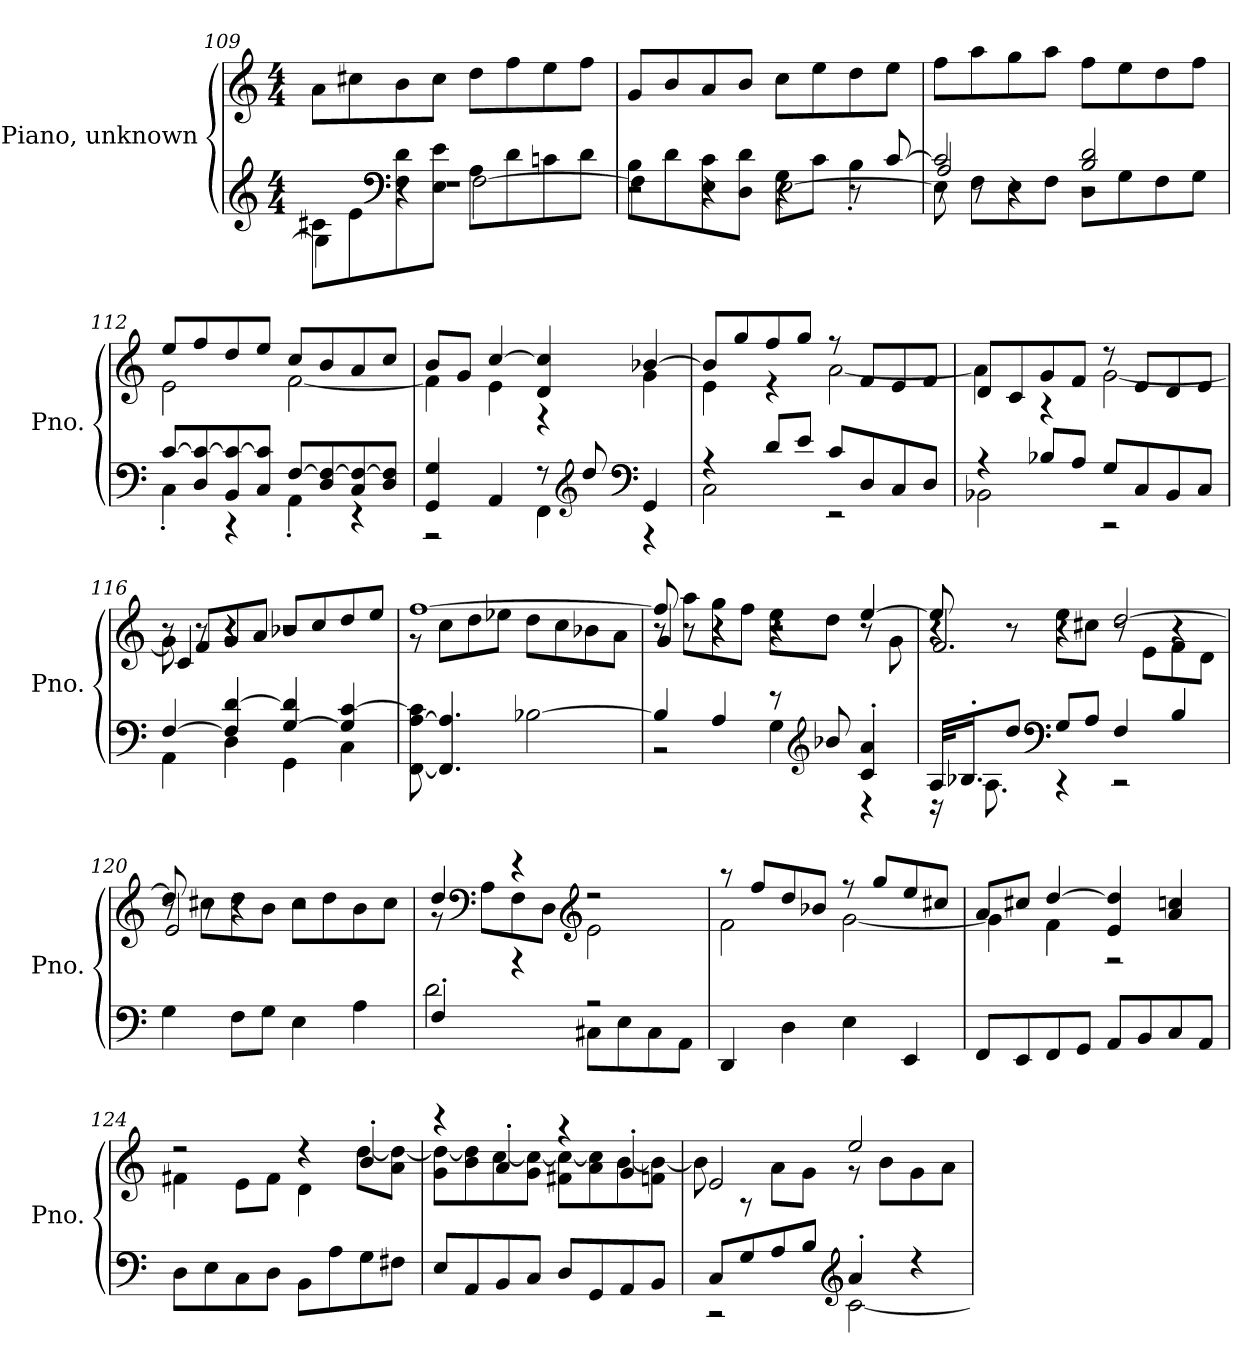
**kern	**kern
*part1	*part1
*staff2	*staff1
*I"Piano, unknown	*
*I'Pno.	*
*clefG2	*clefG2
*k[]	*k[]
*M4/4	*M4/4
=109	=109
*^	*
*	*^	*
1r	8c#X\L	4G\]	8a\L
.	8e\	.	8cc#X\
*clefF4	*	*	*
.	8F\ 8d\	4r	8b\
.	8E\ 8e\J	.	8cc#\J
.	8A\L	[2F\	8dd\L
.	8d\	.	8ff\
.	8cn\	.	8ee\
.	8d\J	.	8ff\J
=110	=110	=110	=110
2r	8B\L	4F\]	8g/L
.	8d\	.	8b/
.	8E\ 8c\	4r	8a/
.	8D\ 8d\J	.	8b/J
4r	8G\L	[2E\	8cc\L
.	8c\J	.	8ee\
8r	4B'\	.	8dd\
[8c/	.	.	8ee\J
=111	=111	=111	=111
*	*	*^	*
2c/]	8r	2A/	8E\]	8ff\L
.	8F\L	.	8r	8aa\
.	8E\	.	4r	8gg\
.	8F\J	.	.	8aa\J
2B/ 2d/	8D\L	2r	2r	8ff\L
.	8G\	.	.	8ee\
.	8F\	.	.	8dd\
.	8G\J	.	.	8ff\J
*	*v	*v	*v	*
!!LO:PB:g=z
=112	=112	=112
*	*	*^
[8c/L	4C'\	8ee/L	2e\
8D/ 8c/_	.	8ff/	.
8BB/ 8c/_	4r	8dd/	.
8C/ 8c/]J	.	8ee/J	.
[8F/L	4AA'\	8cc/L	[2f\
8D/ 8F/_	.	8b/	.
8C/ 8F/_	4r	8a/	.
8D/ 8F/]J	.	8cc/J	.
=113	=113	=113	=113
4GG/ 4G/	2r	8b/L	4f\]
.	.	8g/J	.
4AA/	.	[4cc/	4e\
8r	4FF\	4d/ 4cc/]	4r
*clefG2	*	*	*
8dd/	.	.	.
*clefF4	*	*	*
4GG/	4r	[4b-X/	4g\
=114	=114	=114	=114
4r	2C\	8b-/L]	4e\
.	.	8gg/	.
8d/L	.	8ff/	4r
8e/J	.	8gg/J	.
8c/L	2r	8r	[2a\
8D/	.	8f/L	.
8C/	.	8e/	.
8D/J	.	8f/J	.
=115	=115	=115	=115
4r	2BB-X\	8d/L	4a\]
.	.	8c/	.
8B-X/L	.	8g/	4r
8A/J	.	8f/J	.
8G/L	2r	8r	[2g\
8C/	.	8e/L	.
8BB-/	.	8d/	.
8C/J	.	8e/J	.
!!LO:LB:g=z
=116	=116	=116	=116
*	*	*	*^
[4F/	4AA\	8r	8g\]	4c/
.	.	8f/L	8r	.
4F/] [4d/	4D\	8g/	4r	4r
.	.	8a/J	.	.
[4G/ 4d/]	4GG\	8b-X/L	2r	2r
.	.	8cc/	.	.
4G/] [4c/	4C\	8dd/	.	.
.	.	8ee/J	.	.
*v	*v	*	*	*
*	*	*v	*v
=117	=117	=117
[8FF\ [8A\ 8c\]	[1ff	8r
4.FF/] 4.A/]	.	8cc\L
.	.	8dd\
.	.	8ee-X\J
[2B-X\	.	8dd\L
.	.	8cc\
.	.	8b-X\
.	.	8a\J
=118	=118	=118
*^	*	*^
4B-/]	2r	8ff/]	8r	4g/
.	.	8r	8aa\L	.
4A/	.	4r	8gg\	4r
.	.	.	8ff\J	.
8r	4G\	4r	8ee\L	2r
*clefG2	*	*	*	*
8b-X/	.	.	8dd\J	.
4c/' 4a/'	4r	[4ee/	8r	.
.	.	.	8g\	.
!!LO:LB:g=z	!!	!!
=119	=119	=119	=119	=119
32A/KLL	16r	8ee/]	4r	2.f/
16.B-X'/J	.	.	.	.
.	8.A\	.	.	.
8dd/J	.	8r	.	.
*clefF4	*	*	*	*
8G/L	4r	4r	8ee\L	.
8A/J	.	.	8cc#X\J	.
4F/	2r	[2dd/	8r	.
.	.	.	8e\L	.
4B-/	.	.	8f\	4r
.	.	.	8d\J	.
*v	*v	*	*	*
=120	=120	=120	=120
4G\	8dd/]	8r	2e/
.	8r	8cc#X\L	.
8F\L	4r	8dd\	.
8G\J	.	8b\J	.
4E\	2r	8cc#\L	2r
.	.	8dd\	.
4A\	.	8b\	.
.	.	8cc#\J	.
*	*	*v	*v
=121	=121	=121
*^	*	*
4F'/	2d\	4dd/	8r
*	*	*clefF4	*
.	.	.	8A\L
4r	.	4r	8F\
.	.	.	8D\J
*	*	*clefG2	*
2r	8C#X\L	2r	2e\
.	8E\	.	.
.	8C#\	.	.
.	8AA\J	.	.
*v	*v	*	*
!!LO:LB:g=z	!!
=122	=122	=122
4DD/	8r	2f\
.	8ff/L	.
4D\	8dd/	.
.	8b-X/J	.
4E\	8r	[2g\
.	8gg/L	.
4EE/	8ee/	.
.	8cc#X/J	.
=123	=123	=123
8FF/L	8a/L	4g\]
8EE/	8cc#X/J	.
8FF/	[4dd/	4f\
8GG/J	.	.
8AA/L	4e/ 4dd/]	2r
8BB/	.	.
8C/	4a/ 4ccn/	.
8AA/J	.	.
=124	=124	=124
8D\L	2r	4f#X\
8E\	.	.
8C\	.	8e\L
8D\J	.	8f#\J
8BB\L	4r	4d\
8A\	.	.
8G\	4b'/	[8dd\L
8F#X\J	.	8a\ 8dd\_J
=125	=125	=125
8E/L	4r	8g\ 8dd\_L
8AA/	.	8b\ 8dd\]
8BB/	4a'/	[8cc\
8C/J	.	8g\ 8cc\_J
8D/L	4r	8f#X\ 8cc\_L
8GG/	.	8a\ 8cc\]
8AA/	4g'/	[8b\
8BB/J	.	8fn\ 8b\_J
!!LO:LB:g=z	!!
=126	=126	=126
*^	*	*
8C/L	2r	2e/	8b\]
8G/	.	.	8r
8A/	.	.	8a\L
8B/J	.	.	8g\J
*clefG2	*	*	*
4a'/	[2c\	2ee/	8r
.	.	.	8b\L
4r	.	.	8g\
.	.	.	8a\J
*v	*v	*	*
*	*v	*v
=	=
*-	*-
